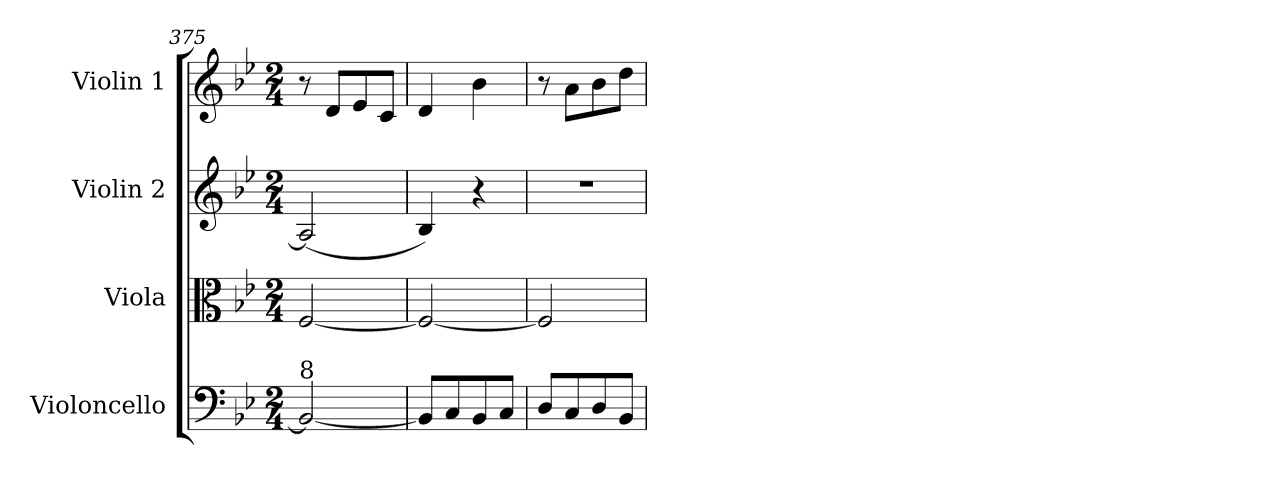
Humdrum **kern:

**kern	**kern	**kern	**kern
*part4	*part3	*part2	*part1
*staff4	*staff3	*staff2	*staff1
*I"Violoncello	*I"Viola	*I"Violin 2	*I"Violin 1
*I'Vc	*I'Vla	*I'Vln	*I'Vln
*clefF4	*clefC3	*clefG2	*clefG2
*k[b-e-]	*k[b-e-]	*k[b-e-]	*k[b-e-]
*M2/4	*M2/4	*M2/4	*M2/4
=375	=375	=375	=375
!LO:TX:a:t=8	!	!	!
2BB-/_	[2F/	(2A/]	8r
.	.	.	8d/L
.	.	.	8e-/
.	.	.	8c/J
=376	=376	=376	=376
8BB-/L]	2F/_	4B-/)	4d/
8C/	.	.	.
8BB-/	.	4r	4b-\
8C/J	.	.	.
!!LO:LB:g=z
=377	=377	=377	=377
8D/L	2F/]	2r	8r
8C/	.	.	8a\L
8D/	.	.	8b-\
8BB-/J	.	.	8dd\J
=	=	=	=
*-	*-	*-	*-
